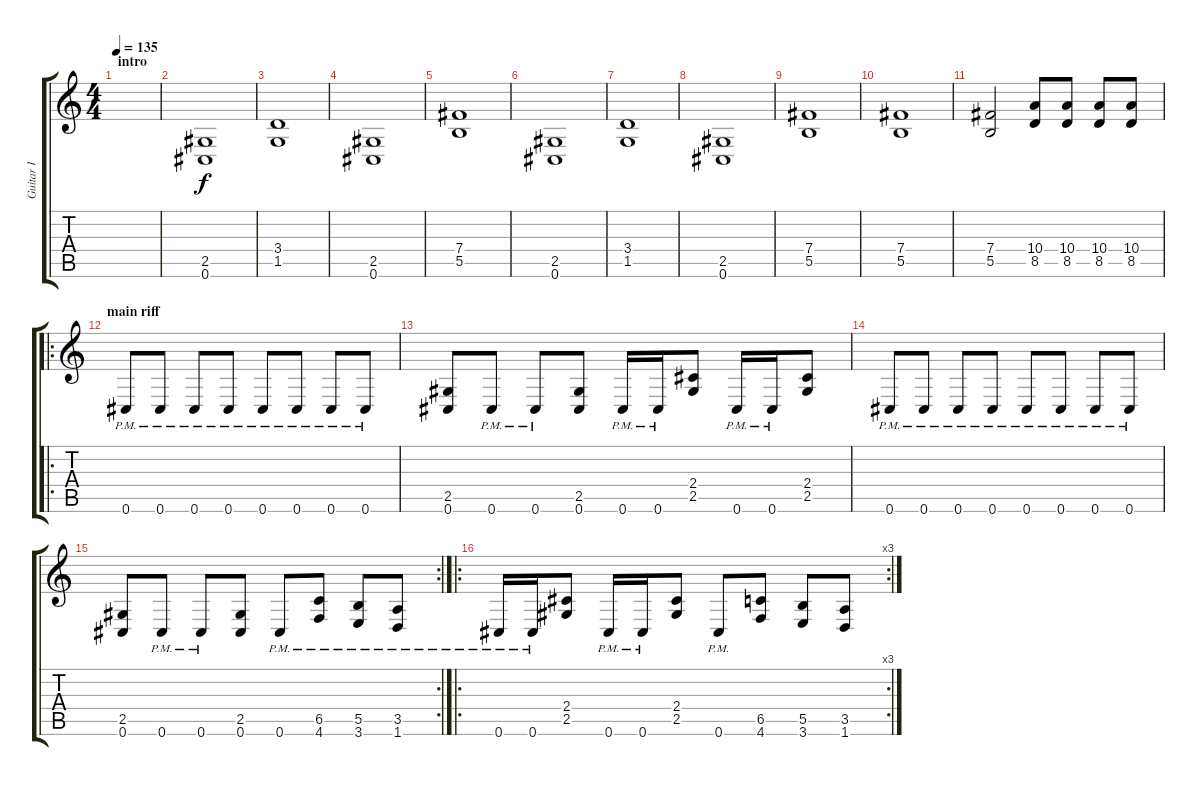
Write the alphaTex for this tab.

\track ("Guitar I" "Guitar I") {instrument distortionguitar}
\staff {score tabs}
\tuning (Db4 Ab3 E3 B2 Gb2 Db2) {hide}
\ts (4 4)
\section ("" "intro")
\tempo 135
\clef g2
\ks c
|
(2.5 0.6).1{balance 8} |
(3.4 1.5).1 |
(2.5 0.6).1 |
(7.4 5.5).1 |
(2.5 0.6).1 |
(3.4 1.5).1 |
(2.5 0.6).1 |
(7.4 5.5).1 |
(7.4 5.5).1 |
(7.4 5.5).2 (10.4 8.5).8{balance 3} (10.4 8.5).8 (10.4 8.5).8 (10.4 8.5).8 |
\ro
\section ("" "main riff")
0.6{pm}.8 0.6{pm}.8 0.6{pm}.8 0.6{pm}.8 0.6{pm}.8 0.6{pm}.8 0.6{pm}.8 0.6{pm}.8 |
(2.5 0.6).8 0.6{pm}.8 0.6{pm}.8 (2.5 0.6).8 0.6{pm}.16 0.6{pm}.16 (2.4 2.5).8 0.6{pm}.16 0.6{pm}.16 (2.4 2.5).8 |
0.6{pm}.8 0.6{pm}.8 0.6{pm}.8 0.6{pm}.8 0.6{pm}.8 0.6{pm}.8 0.6{pm}.8 0.6{pm}.8 |
\rc 2
(2.5 0.6).8 0.6{pm}.8 0.6{pm}.8 (2.5 0.6).8 0.6{pm}.8 (6.5{pm} 4.6{pm}).8 (5.5{pm} 3.6{pm}).8 (3.5{pm} 1.6{pm}).8 |
\ro
\rc 3
0.6{pm}.16 0.6{pm}.16 (2.4 2.5).8 0.6{pm}.16 0.6{pm}.16 (2.4 2.5).8 0.6{pm}.8 (6.5 4.6).8 (5.5 3.6).8 (3.5 1.6).8
